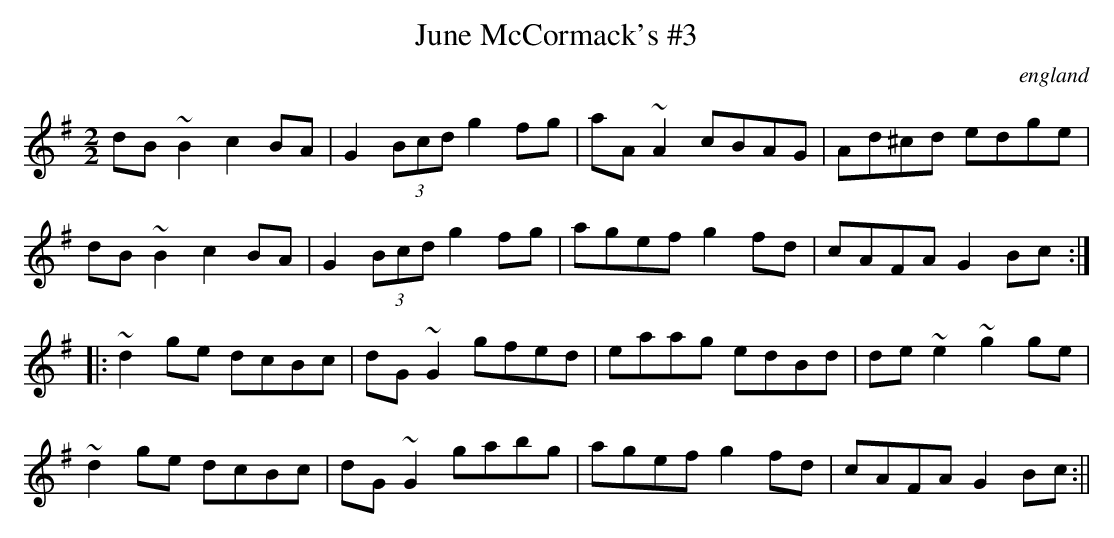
X:1
T:June McCormack's #3
O:england
M:2/2
L:1/8
K:G
dB~B2 c2BA|G2 (3Bcd g2fg|aA~A2 cBAG|Ad^cd edge|
dB~B2 c2BA|G2 (3Bcd g2fg|agef g2fd|cAFA G2Bc:|
|:~d2ge dcBc|dG~G2 gfed|eaag edBd|de~e2 ~g2ge|
~d2ge dcBc|dG~G2 gabg|agef g2fd|cAFA G2Bc:||
